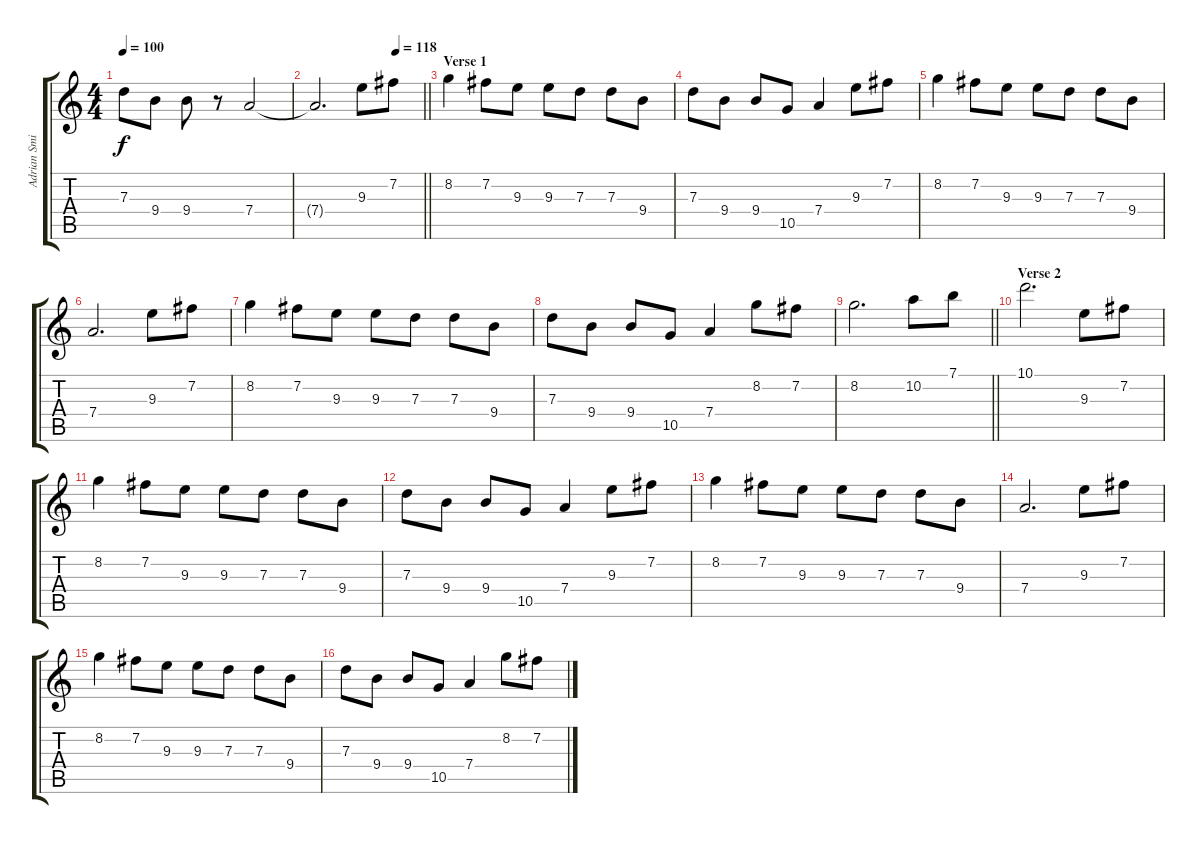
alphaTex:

\track ("Adrian Smith" "Adrian Smi") {instrument overdrivenguitar}
\staff {score tabs}
\tuning (E4 B3 G3 D3 A2 E2) {hide}
\ts (4 4)
\tempo 100
\clef g2
\ks c
7.3.8{dy f} 9.4.8 9.4.8 r.8 7.4.2 |
\tempo (118 0.75)
\barLineRight lightlight
7.4{t}.2{d} 9.3.8{instrument overdrivenguitar} 7.2.8 |
\section ("" "Verse 1")
8.2.4 7.2.8 9.3.8 9.3.8 7.3.8 7.3.8 9.4.8 |
7.3.8 9.4.8 9.4.8 10.5.8 7.4.4 9.3.8 7.2.8 |
8.2.4 7.2.8 9.3.8 9.3.8 7.3.8 7.3.8 9.4.8 |
7.4.2{d} 9.3.8 7.2.8 |
8.2.4 7.2.8 9.3.8 9.3.8 7.3.8 7.3.8 9.4.8 |
7.3.8 9.4.8 9.4.8 10.5.8 7.4.4 8.2.8 7.2.8 |
\barLineRight lightlight
8.2.2{d} 10.2.8 7.1.8 |
\section ("" "Verse 2")
10.1.2{d} 9.3.8 7.2.8 |
8.2.4 7.2.8 9.3.8 9.3.8 7.3.8 7.3.8 9.4.8 |
7.3.8 9.4.8 9.4.8 10.5.8 7.4.4 9.3.8 7.2.8 |
8.2.4 7.2.8 9.3.8 9.3.8 7.3.8 7.3.8 9.4.8 |
7.4.2{d} 9.3.8 7.2.8 |
8.2.4 7.2.8 9.3.8 9.3.8 7.3.8 7.3.8 9.4.8 |
7.3.8 9.4.8 9.4.8 10.5.8 7.4.4 8.2.8 7.2.8
